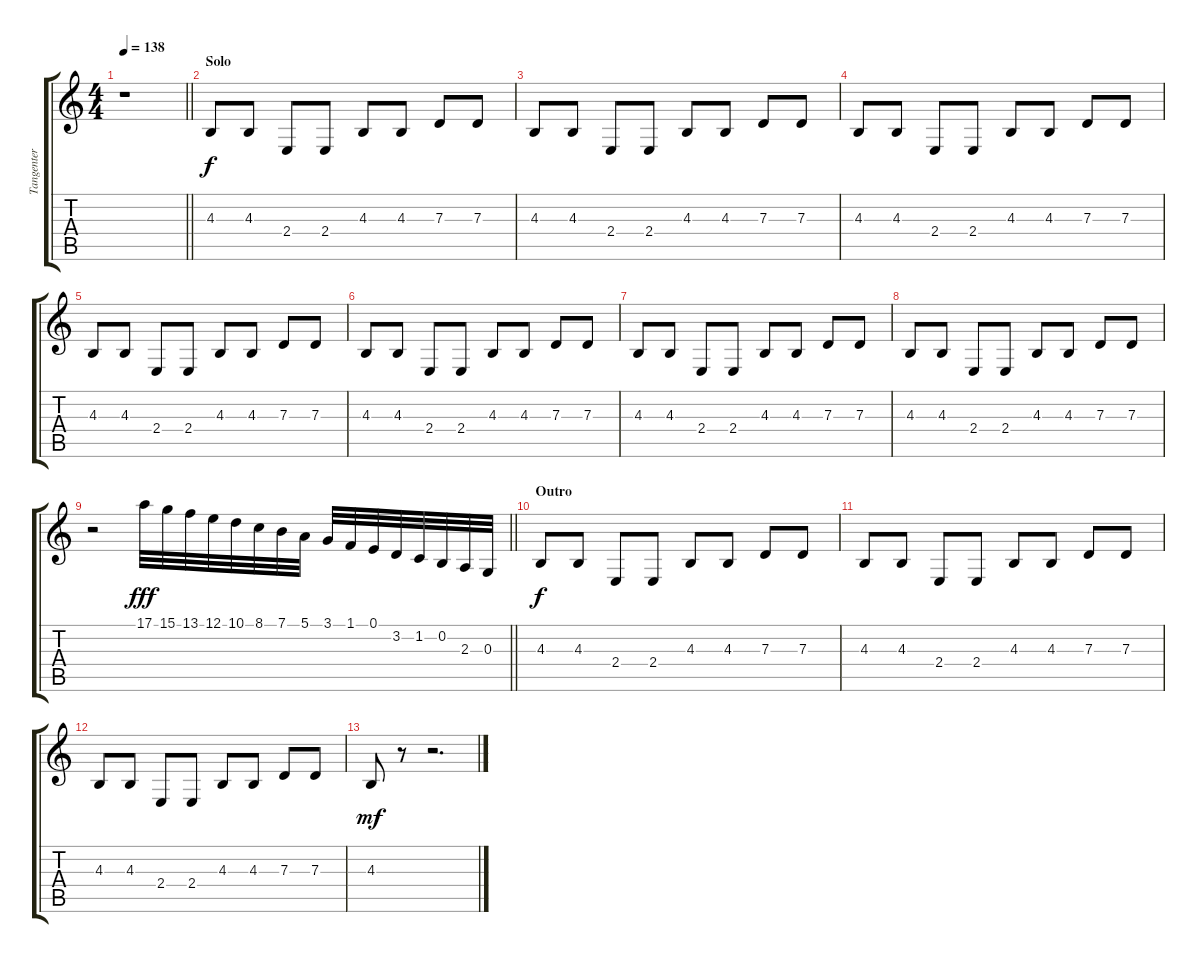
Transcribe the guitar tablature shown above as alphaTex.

\track ("Tangenter (Hugo Alvarstein)" "Tangenter ") {instrument acousticgrandpiano}
\staff {score tabs}
\tuning (E4 B3 G3 D3 A2 E2) {hide}
\ts (4 4)
\tempo 138
\clef g2
\barLineRight lightlight
\ks c
r.1{dy f} |
\section ("" "Solo")
4.3.8 4.3.8 2.4.8 2.4.8 4.3.8 4.3.8 7.3.8 7.3.8 |
4.3.8 4.3.8 2.4.8 2.4.8 4.3.8 4.3.8 7.3.8 7.3.8 |
4.3.8 4.3.8 2.4.8 2.4.8 4.3.8 4.3.8 7.3.8 7.3.8 |
4.3.8 4.3.8 2.4.8 2.4.8 4.3.8 4.3.8 7.3.8 7.3.8 |
4.3.8 4.3.8 2.4.8 2.4.8 4.3.8 4.3.8 7.3.8 7.3.8 |
4.3.8 4.3.8 2.4.8 2.4.8 4.3.8 4.3.8 7.3.8 7.3.8 |
4.3.8 4.3.8 2.4.8 2.4.8 4.3.8 4.3.8 7.3.8 7.3.8 |
\barLineRight lightlight
r.2 17.1.32{dy fff} 15.1.32 13.1.32 12.1.32 10.1.32 8.1.32 7.1.32 5.1.32 3.1.32 1.1.32 0.1.32 3.2.32 1.2.32 0.2.32 2.3.32 0.3.32 |
\section ("" "Outro")
4.3.8{dy f} 4.3.8 2.4.8 2.4.8 4.3.8 4.3.8 7.3.8 7.3.8 |
4.3.8 4.3.8 2.4.8 2.4.8 4.3.8 4.3.8 7.3.8 7.3.8 |
4.3.8 4.3.8 2.4.8 2.4.8 4.3.8 4.3.8 7.3.8 7.3.8 |
4.3.8{dy mf} r.8 r.2{d}
